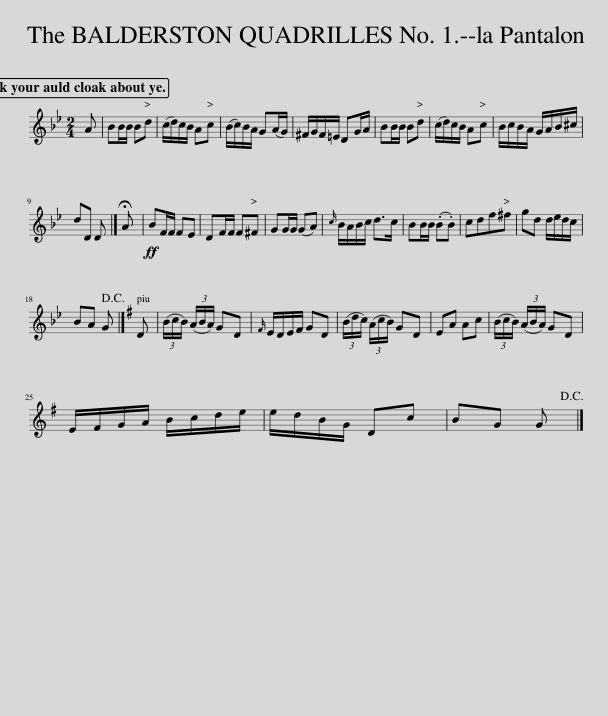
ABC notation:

X:1
L:1/8
M:2/4
I:linebreak $
K:Gmin
V:1 treble
V:1
 A | BB/B/ Bd | (c/d/)c/B/ Ac | (B/c/)B/A/ G(A/G/) | ^F/G/F/=E/ DG/A/ | %5
 BB/B/ Bd | (c/d/)c/B/ Ac | B/c/B/A/ G/A/B/^c/ |$ dD D |] !fermata!A | %10
!ff! BF/F/ FE | DF/F/ F^F | GG/G/ (GA) |{c} B/A/B/c/ d>c | BB/B/ (.B.B) | %15
 cdf^f | gd d/e/d/c/ |$ BA G!D.C.! |][K:G] D | (3(B/c/B/) (3(A/B/A/) GD | %20
{F} E/D/E/F/ GD | (3(B/d/c/) (3(A/c/B/) GD | EA Ac | (3(B/c/B/) (3(A/B/A/) GD |$ E/F/G/A/ B/c/d/e/ | %25
 e/d/B/G/ Dc | BG G!D.C.! |] %27
